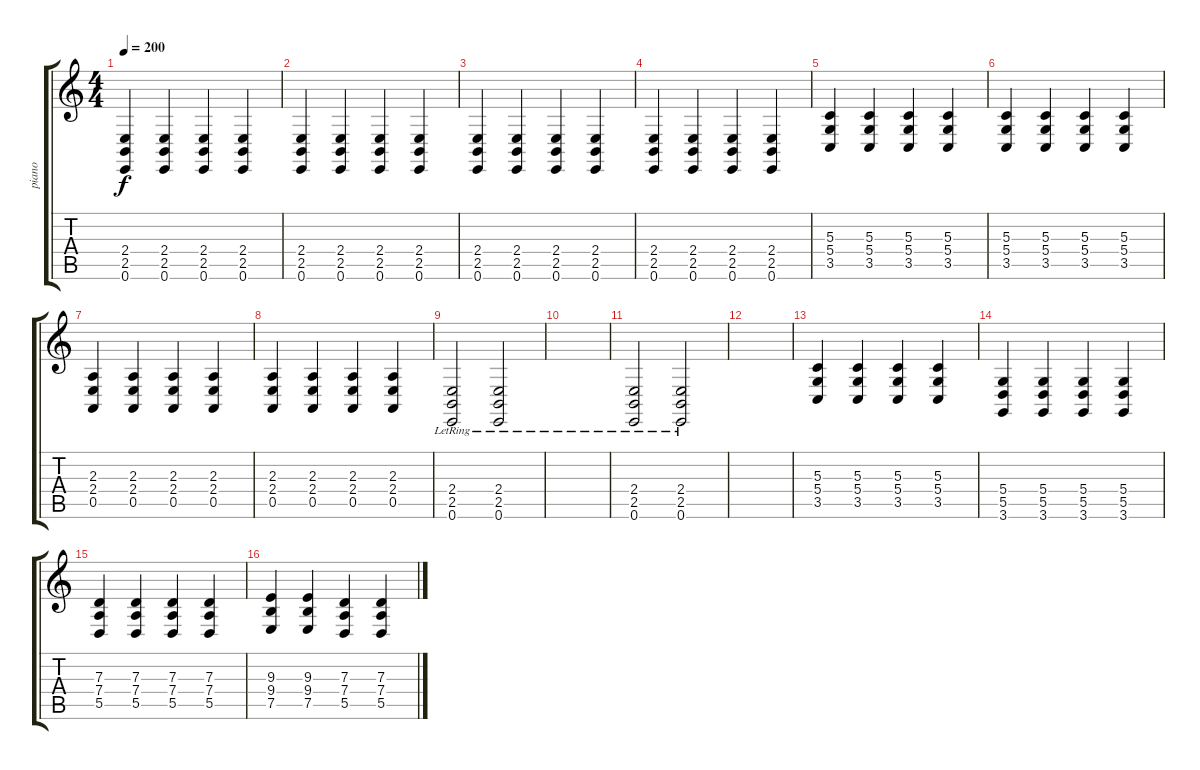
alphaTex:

\track ("piano" "piano") {instrument acousticgrandpiano}
\staff {score tabs}
\tuning (E4 B3 G3 D3 A2 E2) {hide}
\ts (4 4)
\tempo 200
\clef g2
\ks c
(2.4 2.5 0.6).4{dy f} (2.4 2.5 0.6).4 (2.4 2.5 0.6).4 (2.4 2.5 0.6).4 |
(2.4 2.5 0.6).4 (2.4 2.5 0.6).4 (2.4 2.5 0.6).4 (2.4 2.5 0.6).4 |
(2.4 2.5 0.6).4 (2.4 2.5 0.6).4 (2.4 2.5 0.6).4 (2.4 2.5 0.6).4 |
(2.4 2.5 0.6).4 (2.4 2.5 0.6).4 (2.4 2.5 0.6).4 (2.4 2.5 0.6).4 |
(5.3 5.4 3.5).4 (5.3 5.4 3.5).4 (5.3 5.4 3.5).4 (5.3 5.4 3.5).4 |
(5.3 5.4 3.5).4 (5.3 5.4 3.5).4 (5.3 5.4 3.5).4 (5.3 5.4 3.5).4 |
(2.3 2.4 0.5).4 (2.3 2.4 0.5).4 (2.3 2.4 0.5).4 (2.3 2.4 0.5).4 |
(2.3 2.4 0.5).4 (2.3 2.4 0.5).4 (2.3 2.4 0.5).4 (2.3 2.4 0.5).4 |
(2.4{lr} 2.5{lr} 0.6{lr}).2 (2.4{lr} 2.5{lr} 0.6{lr}).2 |
|
(2.4{lr} 2.5{lr} 0.6{lr}).2 (2.4{lr} 2.5{lr} 0.6{lr}).2 |
|
(5.3 5.4 3.5).4 (5.3 5.4 3.5).4 (5.3 5.4 3.5).4 (5.3 5.4 3.5).4 |
(5.4 5.5 3.6).4 (5.4 5.5 3.6).4 (5.4 5.5 3.6).4 (5.4 5.5 3.6).4 |
(7.3 7.4 5.5).4 (7.3 7.4 5.5).4 (7.3 7.4 5.5).4 (7.3 7.4 5.5).4 |
(9.3 9.4 7.5).4 (9.3 9.4 7.5).4 (7.3 7.4 5.5).4 (7.3 7.4 5.5).4
